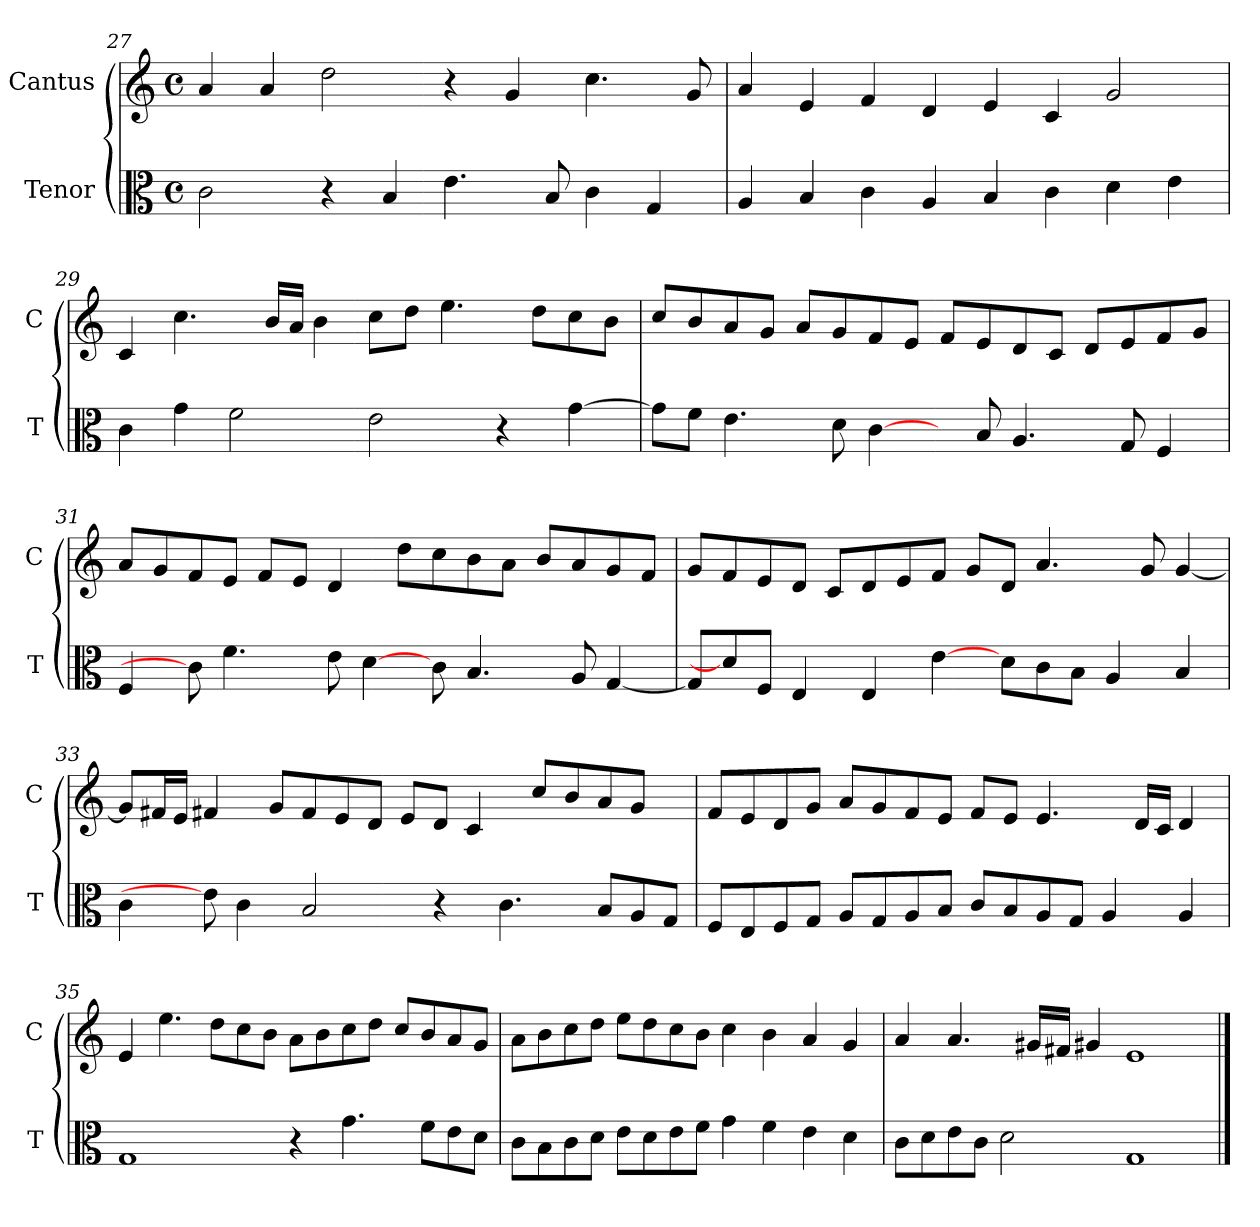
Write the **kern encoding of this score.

**kern	**kern
*part2	*part1
*staff2	*staff1
*I"Tenor	*I"Cantus
*I'T	*I'C
*clefC3	*clefG2
*k[]	*k[]
*C:	*C:
*M4/4	*M4/4
*met(c)	*met(c)
=27	=27
2c\	4a/
.	4a/
4r	2dd\
4B/	.
4.e\	4r
.	4g/
8B/	.
4c\	4.cc\
4G/	.
.	8g/
=28	=28
4A/	4a/
4B/	4e/
4c\	4f/
4A/	4d/
4B/	4e/
4c\	4c/
4d\	2g/
4e\	.
!!LO:LB:g=z
=29	=29
4c\	4c/
4g\	4.cc\
2f\	.
.	16b/LL
.	16a/JJ
.	4b\
2e\	8cc\L
.	8dd\J
.	4.ee\
4r	.
.	8dd\L
[>4g\	8cc\
.	8b\J
=30	=30
8g\L]	8cc/L
8f\J	8b/
4.e\	8a/
.	8g/J
.	8a/L
8d\	8g/
[4c\	8f/
.	8e/J
8ryy	8f/L
8B/	8e/
4.A/	8d/
.	8c/J
.	8d/L
8G/	8e/
4F/	8f/
.	8g/J
=31	=31
4F/	8a/L
.	8g/
8c\]	8f/
4.f\	8e/J
.	8f/L
.	8e/J
8e\	4d/
[4d\	.
.	8dd\L
8c\	8cc\
4.B/	8b\
.	8a\J
.	8b/L
8A/	8a/
[<4G/	8g/
.	8f/J
!!LO:LB:g=z
=32	=32
8G/L]	8g/L
8d\]	8f/
8F/J	8e/
4E/	8d/J
.	8c/L
4E/	8d/
.	8e/
[4e\	8f/J
.	8g/L
8d\L	8d/J
8c\	4.a/
8B\J	.
4A/	.
.	8g/
4B/	[<4g/
=33	=33
4c\	8g/L]
.	16f#X/L
.	16e/JJ
8e\]	4f#X/
4c\	.
.	8g/L
2B/	8f#/
.	8e/
.	8d/J
.	8e/L
4r	8d/J
.	4c/
4.c\	.
.	8cc/L
.	8b/
8B/L	8a/
8A/	8g/J
8G/J	8ryy
=34	=34
8F/L	8f/L
8E/	8e/
8F/	8d/
8G/J	8g/J
8A/L	8a/L
8G/	8g/
8A/	8f/
8B/J	8e/J
8c/L	8f/L
8B/	8e/J
8A/	4.e/
8G/J	.
4A/	.
.	16d/LL
.	16c/JJ
4A/	4d/
!!LO:LB:g=z
=35	=35
1G	4e/
.	4.ee\
.	8dd\L
.	8cc\
.	8b\J
4r	8a\L
.	8b\
4.g\	8cc\
.	8dd\J
.	8cc/L
8f\L	8b/
8e\	8a/
8d\J	8g/J
=36	=36
8c\L	8a\L
8B\	8b\
8c\	8cc\
8d\J	8dd\J
8e\L	8ee\L
8d\	8dd\
8e\	8cc\
8f\J	8b\J
4g\	4cc\
4f\	4b\
4e\	4a/
4d\	4g/
=37	=37
8c\L	4a/
8d\	.
8e\	4.a/
8c\J	.
2d\	.
.	16g#X/LL
.	16f#X/JJ
.	4g#X/
1G	1e
==	==
*-	*-
